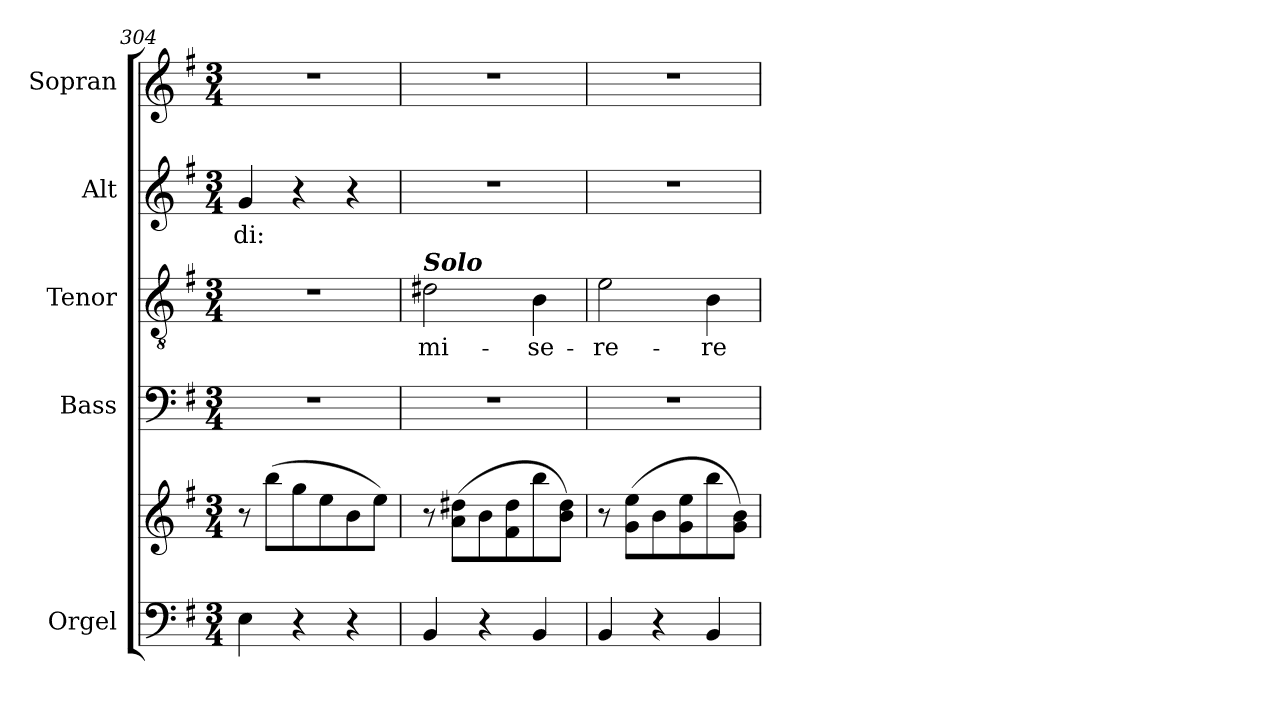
**kern	**kern	**kern	**kern	**text	**kern	**text	**kern
*part5	*part5	*part4	*part3	*part3	*part2	*part2	*part1
*staff6	*staff5	*staff4	*staff3	*staff3	*staff2	*staff2	*staff1
*I"Orgel	*	*I"Bass	*I"Tenor	*	*I"Alt	*	*I"Sopran
*I'Org.	*	*I'B.	*I'T.	*	*I'A.	*	*I'S.
!!LO:LB:g=z
*clefF4	*clefG2	*clefF4	*clefGv2	*	*clefG2	*	*clefG2
*k[f#]	*k[f#]	*k[f#]	*k[f#]	*	*k[f#]	*	*k[f#]
*G:	*G:	*G:	*G:	*	*G:	*	*G:
*M3/4	*M3/4	*M3/4	*M3/4	*	*M3/4	*	*M3/4
=304	=304	=304	=304	=304	=304	=304	=304
!	!	!	!	!	!	!LO:LY:b	!
4E\	8r	2.r	2.r	.	4g/	-di:	2.r
.	(>8bb\L	.	.	.	.	.	.
4r	8gg\	.	.	.	4r	.	.
.	8ee\	.	.	.	.	.	.
4r	8b\	.	.	.	4r	.	.
.	8ee\J)	.	.	.	.	.	.
=305	=305	=305	=305	=305	=305	=305	=305
!	!	!	!LO:TX:a:Bi:t=Solo	!	!	!	!
!	!	!	!	!LO:LY:b	!	!	!
4BB/	8r	2.r	2d#X\	mi-	2.r	.	2.r
.	(>8a\ 8dd#X\L	.	.	.	.	.	.
4r	8b\	.	.	.	.	.	.
.	8f#\ 8dd#\	.	.	.	.	.	.
!	!	!	!	!LO:LY:b	!	!	!
4BB/	8bb\	.	4B\	-se-	.	.	.
.	8b\ 8dd#\J)	.	.	.	.	.	.
=306	=306	=306	=306	=306	=306	=306	=306
!	!	!	!	!LO:LY:b	!	!	!
4BB/	8r	2.r	2e\	-re-	2.r	.	2.r
.	(>8g\ 8ee\L	.	.	.	.	.	.
4r	8b\	.	.	.	.	.	.
.	8g\ 8ee\	.	.	.	.	.	.
!	!	!	!	!LO:LY:b	!	!	!
4BB/	8bb\	.	4B\	-re	.	.	.
.	8g\ 8b\J)	.	.	.	.	.	.
=	=	=	=	=	=	=	=
*-	*-	*-	*-	*-	*-	*-	*-
